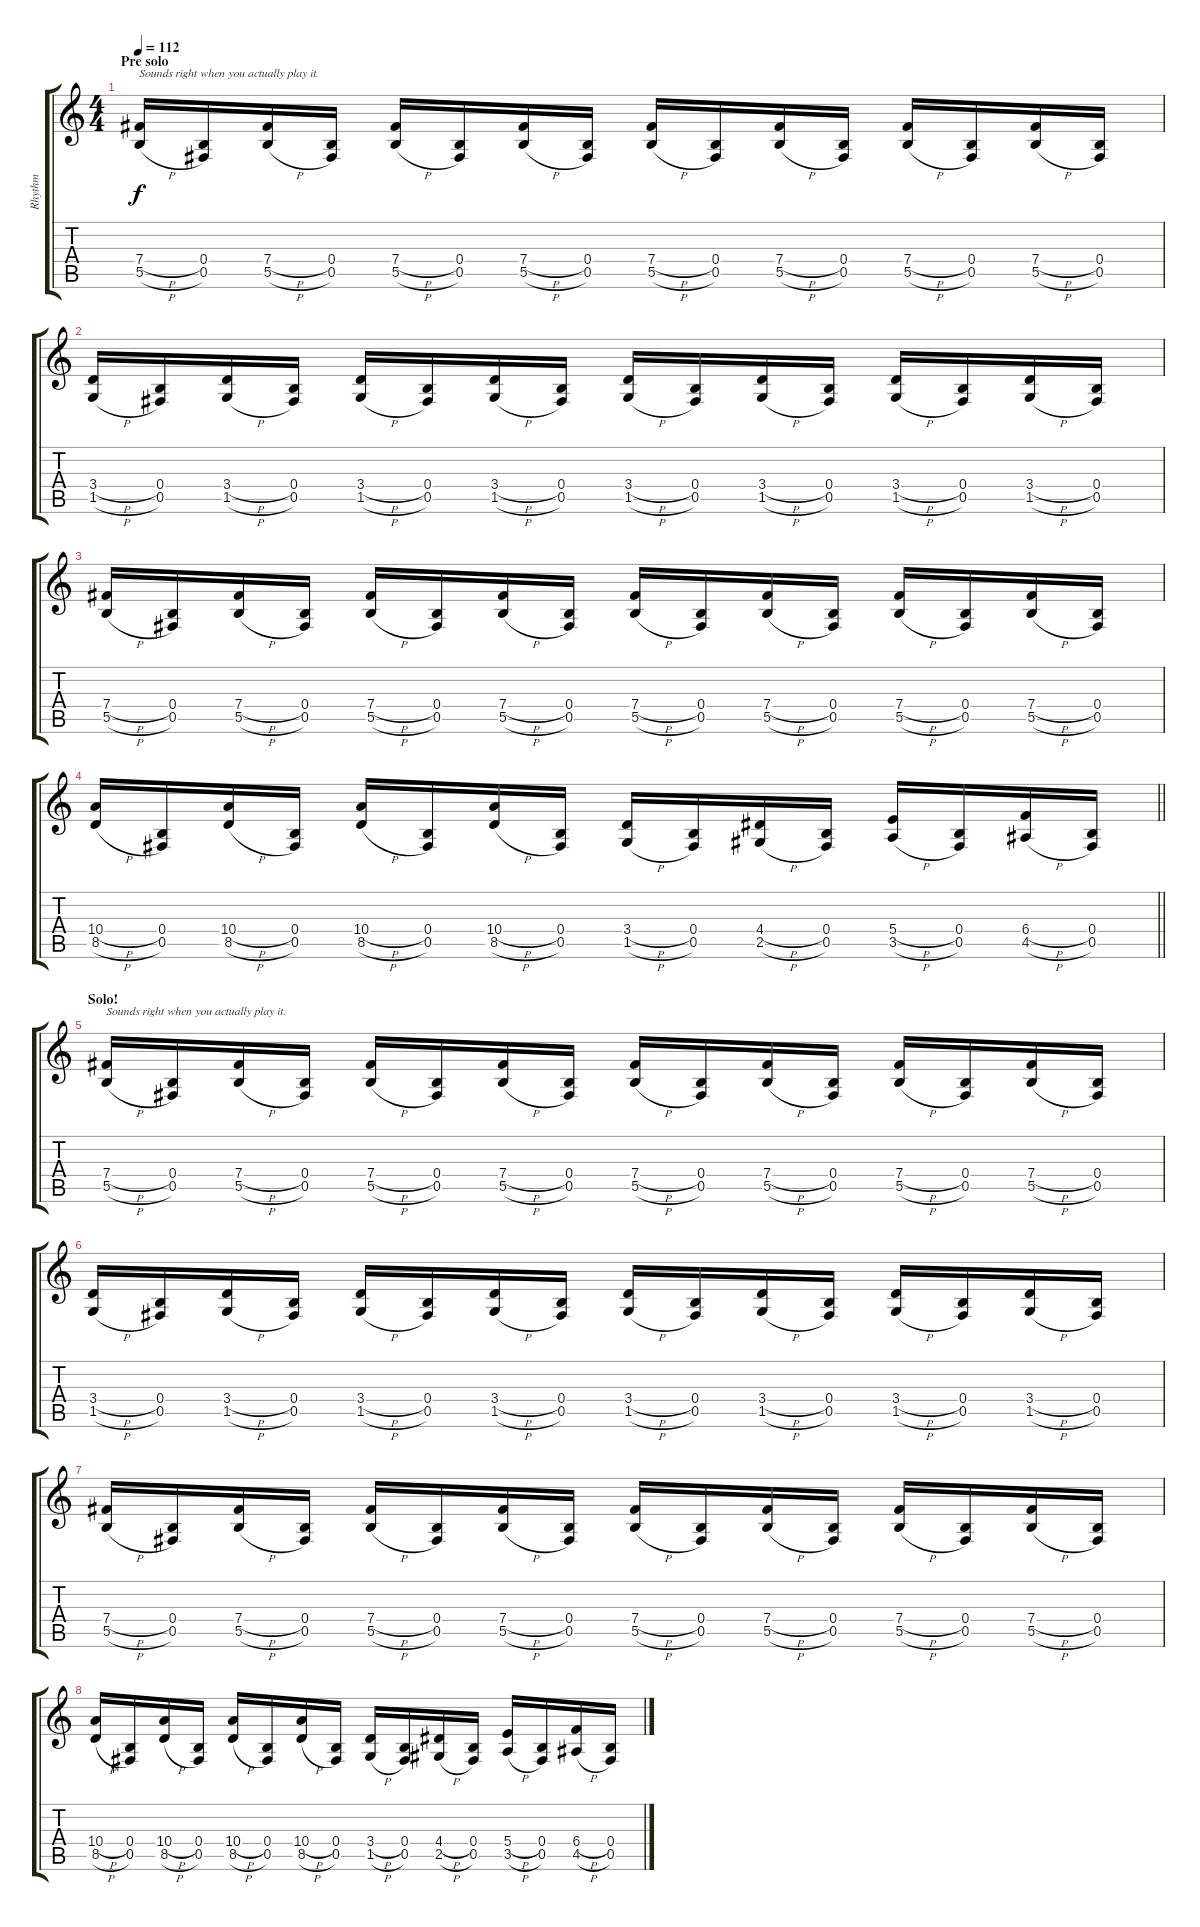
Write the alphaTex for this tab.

\track ("Rhythm" "Rhythm") {instrument distortionguitar}
\staff {score tabs}
\tuning (Db4 Ab3 E3 B2 Gb2 B1) {hide}
\ts (4 4)
\section ("" "Pre solo")
\tempo 112
\clef g2
\ks c
(7.4{h} 5.5{h}).16{txt "Sounds right when you actually play it. " dy f} (0.4 0.5).16 (7.4{h} 5.5{h}).16{beam merge} (0.4 0.5).16 (7.4{h} 5.5{h}).16 (0.4 0.5).16 (7.4{h} 5.5{h}).16{beam merge} (0.4 0.5).16 (7.4{h} 5.5{h}).16 (0.4 0.5).16 (7.4{h} 5.5{h}).16{beam merge} (0.4 0.5).16 (7.4{h} 5.5{h}).16 (0.4 0.5).16 (7.4{h} 5.5{h}).16{beam merge} (0.4 0.5).16 |
(3.4{h} 1.5{h}).16 (0.4 0.5).16 (3.4{h} 1.5{h}).16{beam merge} (0.4 0.5).16 (3.4{h} 1.5{h}).16 (0.4 0.5).16 (3.4{h} 1.5{h}).16{beam merge} (0.4 0.5).16 (3.4{h} 1.5{h}).16 (0.4 0.5).16 (3.4{h} 1.5{h}).16{beam merge} (0.4 0.5).16 (3.4{h} 1.5{h}).16 (0.4 0.5).16 (3.4{h} 1.5{h}).16{beam merge} (0.4 0.5).16 |
(7.4{h} 5.5{h}).16 (0.4 0.5).16 (7.4{h} 5.5{h}).16{beam merge} (0.4 0.5).16 (7.4{h} 5.5{h}).16 (0.4 0.5).16 (7.4{h} 5.5{h}).16{beam merge} (0.4 0.5).16 (7.4{h} 5.5{h}).16 (0.4 0.5).16 (7.4{h} 5.5{h}).16{beam merge} (0.4 0.5).16 (7.4{h} 5.5{h}).16 (0.4 0.5).16 (7.4{h} 5.5{h}).16{beam merge} (0.4 0.5).16 |
\barLineRight lightlight
(10.4{h} 8.5{h}).16 (0.4 0.5).16 (10.4{h} 8.5{h}).16{beam merge} (0.4 0.5).16 (10.4{h} 8.5{h}).16 (0.4 0.5).16 (10.4{h} 8.5{h}).16{beam merge} (0.4 0.5).16 (3.4{h} 1.5{h}).16 (0.4 0.5).16 (4.4{h} 2.5{h}).16{beam merge} (0.4 0.5).16 (5.4{h} 3.5{h}).16 (0.4 0.5).16 (6.4{h} 4.5{h}).16{beam merge} (0.4 0.5).16 |
\section ("" "Solo!")
(7.4{h} 5.5{h}).16{txt "Sounds right when you actually play it. "} (0.4 0.5).16 (7.4{h} 5.5{h}).16{beam merge} (0.4 0.5).16 (7.4{h} 5.5{h}).16 (0.4 0.5).16 (7.4{h} 5.5{h}).16{beam merge} (0.4 0.5).16 (7.4{h} 5.5{h}).16 (0.4 0.5).16 (7.4{h} 5.5{h}).16{beam merge} (0.4 0.5).16 (7.4{h} 5.5{h}).16 (0.4 0.5).16 (7.4{h} 5.5{h}).16{beam merge} (0.4 0.5).16 |
(3.4{h} 1.5{h}).16 (0.4 0.5).16 (3.4{h} 1.5{h}).16{beam merge} (0.4 0.5).16 (3.4{h} 1.5{h}).16 (0.4 0.5).16 (3.4{h} 1.5{h}).16{beam merge} (0.4 0.5).16 (3.4{h} 1.5{h}).16 (0.4 0.5).16 (3.4{h} 1.5{h}).16{beam merge} (0.4 0.5).16 (3.4{h} 1.5{h}).16 (0.4 0.5).16 (3.4{h} 1.5{h}).16{beam merge} (0.4 0.5).16 |
(7.4{h} 5.5{h}).16 (0.4 0.5).16 (7.4{h} 5.5{h}).16{beam merge} (0.4 0.5).16 (7.4{h} 5.5{h}).16 (0.4 0.5).16 (7.4{h} 5.5{h}).16{beam merge} (0.4 0.5).16 (7.4{h} 5.5{h}).16 (0.4 0.5).16 (7.4{h} 5.5{h}).16{beam merge} (0.4 0.5).16 (7.4{h} 5.5{h}).16 (0.4 0.5).16 (7.4{h} 5.5{h}).16{beam merge} (0.4 0.5).16 |
(10.4{h} 8.5{h}).16 (0.4 0.5).16 (10.4{h} 8.5{h}).16{beam merge} (0.4 0.5).16 (10.4{h} 8.5{h}).16 (0.4 0.5).16 (10.4{h} 8.5{h}).16{beam merge} (0.4 0.5).16 (3.4{h} 1.5{h}).16 (0.4 0.5).16 (4.4{h} 2.5{h}).16{beam merge} (0.4 0.5).16 (5.4{h} 3.5{h}).16 (0.4 0.5).16 (6.4{h} 4.5{h}).16{beam merge} (0.4 0.5).16
